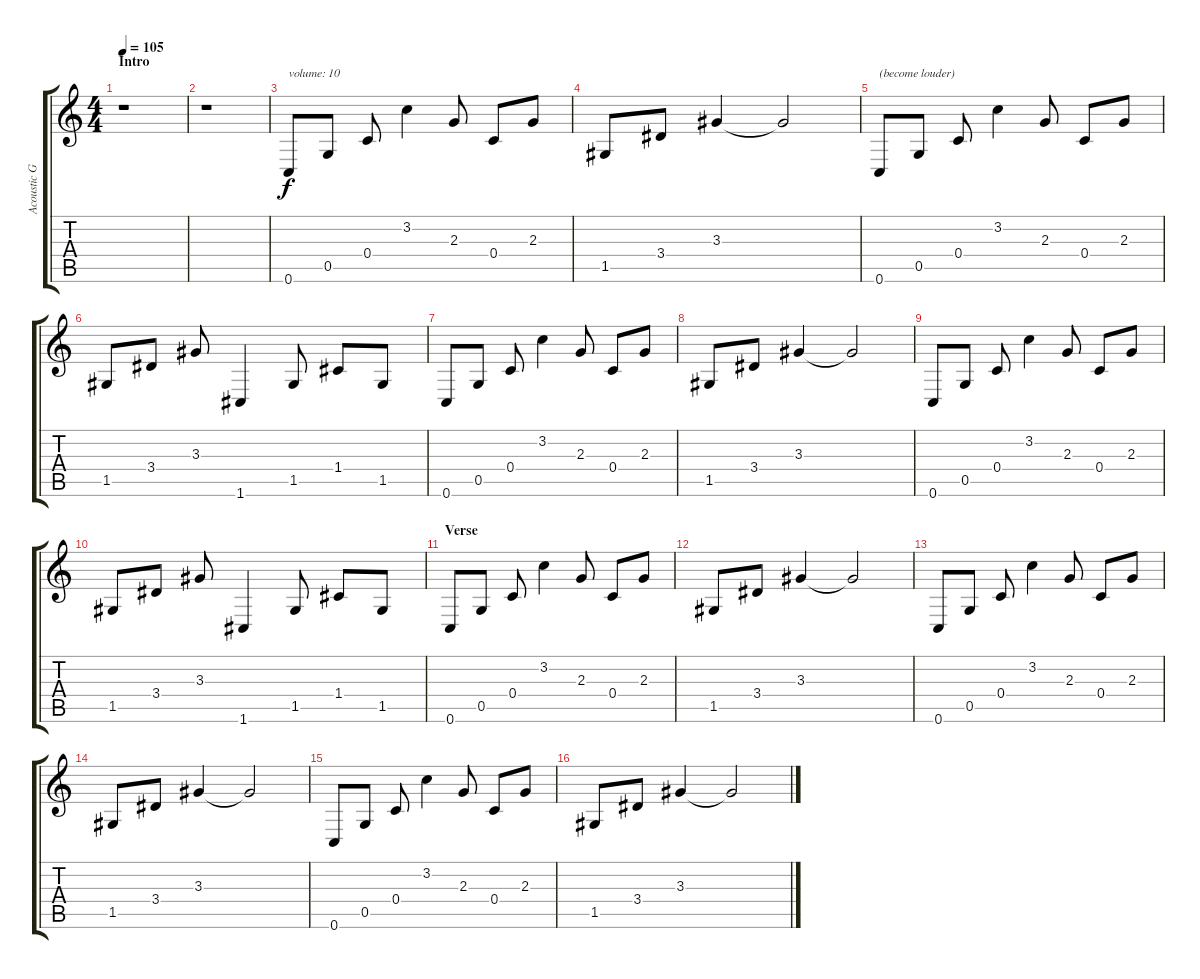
\track ("Acoustic Guitar" "Acoustic G") {instrument acousticguitarsteel}
\staff {score tabs}
\tuning (D4 A3 F3 C3 G2 C2) {hide}
\ts (4 4)
\section ("" "Intro")
\tempo 105
\clef g2
\ks c
r.1{dy f instrument acousticguitarsteel} |
r.1 |
0.6.8{txt "volume: 10" volume 10} 0.5.8 0.4.8 3.2.4 2.3.8 0.4.8 2.3.8 |
1.5.8 3.4.8 3.3.4 3.3{t}.2 |
0.6.8{txt "(become louder)" volume 16} 0.5.8 0.4.8 3.2.4 2.3.8 0.4.8 2.3.8 |
1.5.8 3.4.8 3.3.8 1.6.4 1.5.8 1.4.8 1.5.8 |
0.6.8 0.5.8 0.4.8 3.2.4 2.3.8 0.4.8 2.3.8 |
1.5.8 3.4.8 3.3.4 3.3{t}.2 |
0.6.8 0.5.8 0.4.8 3.2.4 2.3.8 0.4.8 2.3.8 |
1.5.8 3.4.8 3.3.8 1.6.4 1.5.8 1.4.8 1.5.8 |
\section ("" "Verse")
0.6.8 0.5.8 0.4.8 3.2.4 2.3.8 0.4.8 2.3.8 |
1.5.8 3.4.8 3.3.4 3.3{t}.2 |
0.6.8 0.5.8 0.4.8 3.2.4 2.3.8 0.4.8 2.3.8 |
1.5.8 3.4.8 3.3.4 3.3{t}.2 |
0.6.8 0.5.8 0.4.8 3.2.4 2.3.8 0.4.8 2.3.8 |
1.5.8 3.4.8 3.3.4 3.3{t}.2
